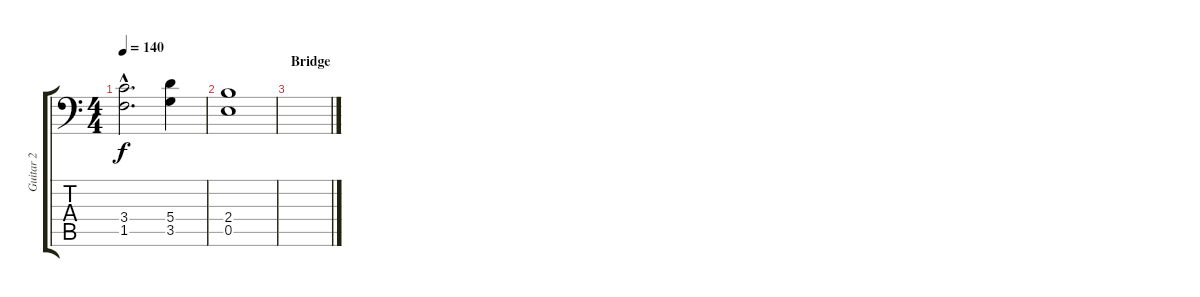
\track ("Guitar 2" "Guitar 2") {instrument distortionguitar}
\staff {score tabs}
\tuning (B3 Gb3 D3 A2 E2 A1) {hide}
\ts (4 4)
\tempo 140
\clef f4
\ks c
(3.4{hac} 1.5{hac}).2{d dy f} (5.4 3.5).4 |
(2.4 0.5).1 |
\section ("" "Bridge")
